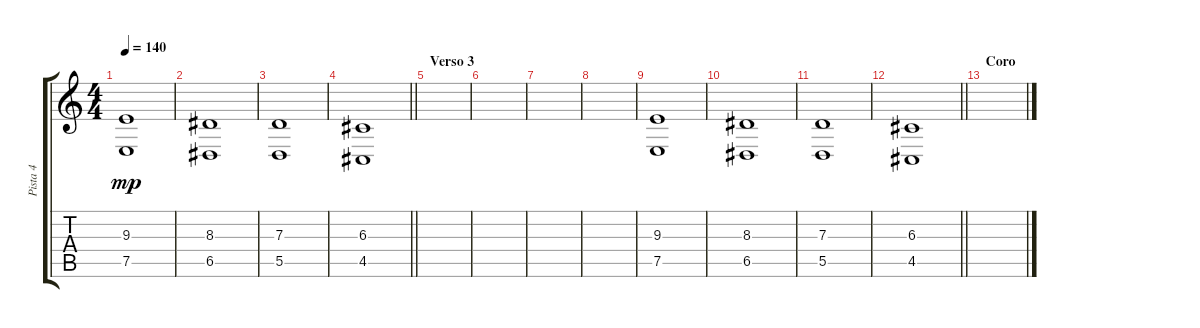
\track ("Pista 4" "Pista 4") {instrument lead2sawtooth}
\staff {score tabs}
\tuning (E4 B3 G3 D3 A2 E2) {hide}
\ts (4 4)
\tempo 140
\clef g2
\ks c
(9.3 7.5).1{dy mp} |
(8.3 6.5).1 |
(7.3 5.5).1 |
\barLineRight lightlight
(6.3 4.5).1 |
\section ("" "Verso 3")
|
|
|
|
(9.3 7.5).1 |
(8.3 6.5).1 |
(7.3 5.5).1 |
\barLineRight lightlight
(6.3 4.5).1 |
\section ("" "Coro")
